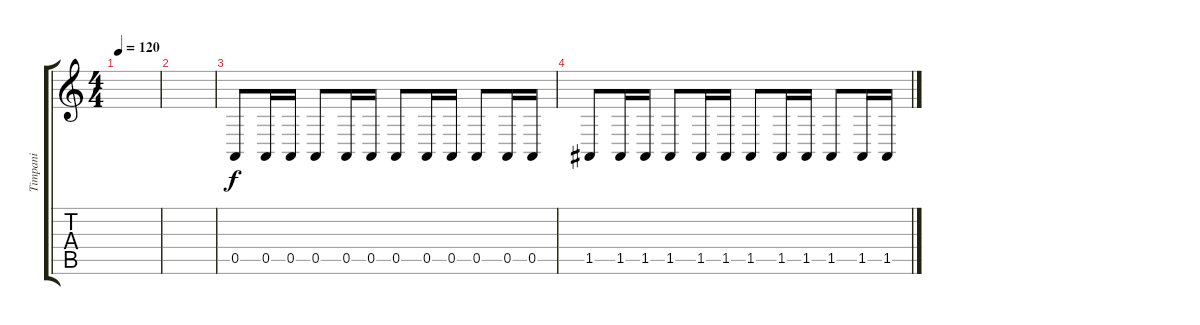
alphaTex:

\track ("Timpani" "Timpani") {instrument timpani}
\staff {score tabs}
\tuning (E4 B3 G3 D3 A2 E2) {hide}
\ts (4 4)
\tempo 120
\clef g2
\ks c
|
|
0.5.8 0.5.16 0.5.16 0.5.8 0.5.16 0.5.16 0.5.8 0.5.16 0.5.16 0.5.8 0.5.16 0.5.16 |
1.5.8 1.5.16 1.5.16 1.5.8 1.5.16 1.5.16 1.5.8 1.5.16 1.5.16 1.5.8 1.5.16 1.5.16
